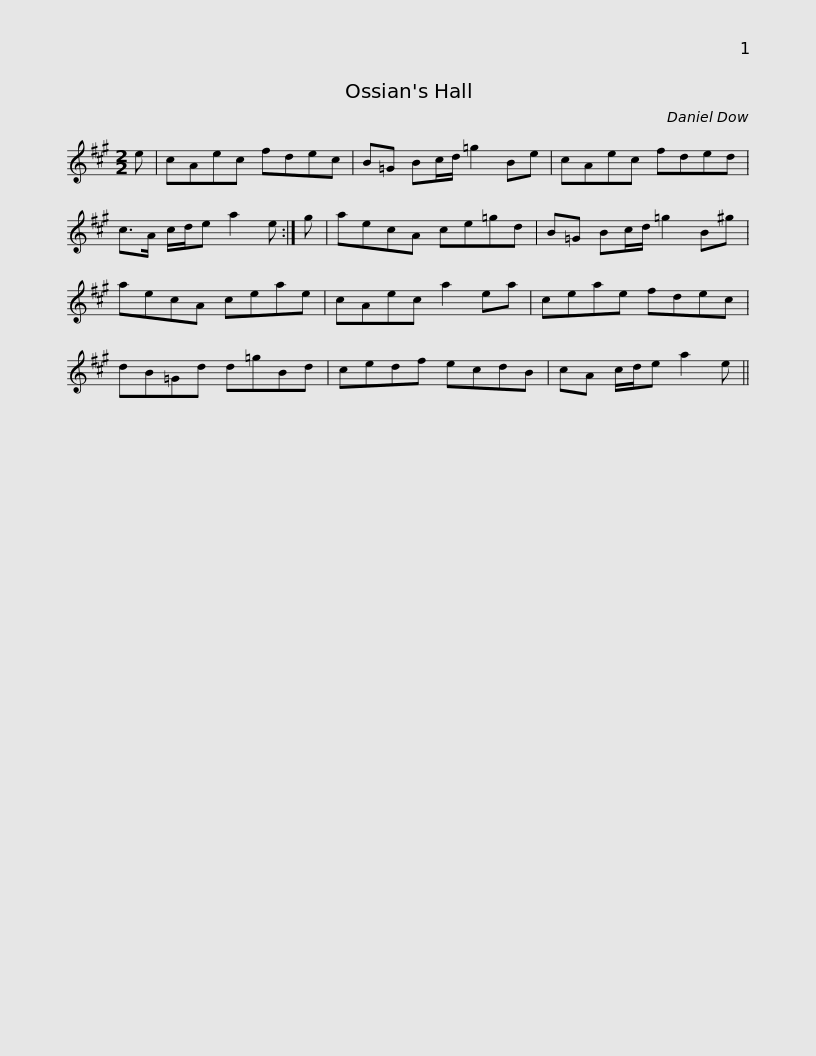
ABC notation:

X:1
L:1/8
M:2/2
I:linebreak $
K:A
V:1 treble
V:1
 e | cAec fdec | B=G Bc/d/ =g2 Be | cAec fded | c>A c/d/e a2 e :| %5
 g |$ aecA ce=gd | B=G Bc/d/ =g2 B^g | aecA ceae | cAec a2 ea | %10
 ceae fdec |$ dB=Gd d=gBd | cedf ecdB | cA c/d/e a2 e || %14
